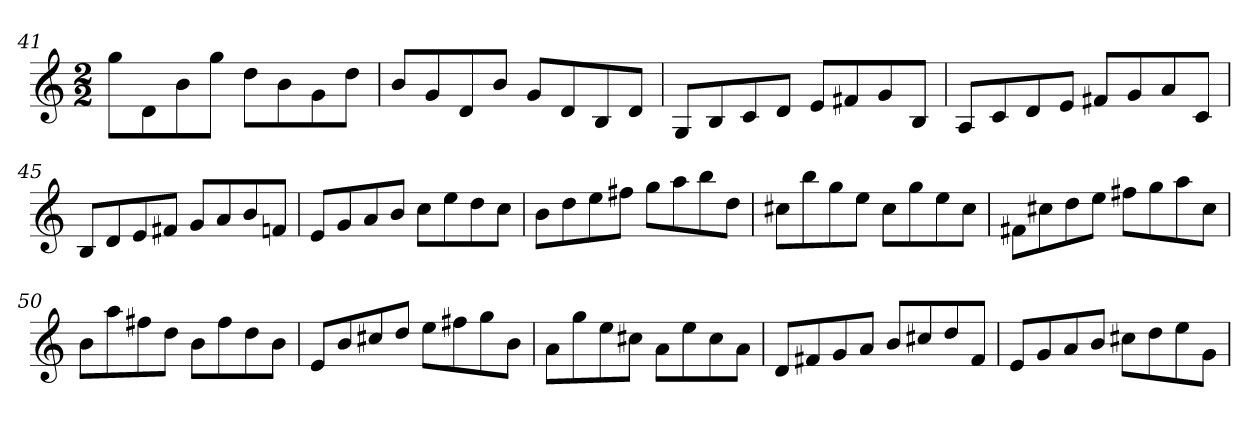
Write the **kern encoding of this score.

**kern
*part1
*staff1
*M2/2
=41
8ggL
8d
8b
8ggJ
8ddL
8b
8g
8ddJ
=42
8bL
8g
8d
8bJ
8gL
8d
8B
8dJ
=43
8GL
8B
8c
8dJ
8eL
8f#X
8g
8BJ
=44
8AL
8c
8d
8eJ
8f#XL
8g
8a
8cJ
=45
8BL
8d
8e
8f#XJ
8gL
8a
8b
8fnJ
=46
8eL
8g
8a
8bJ
8ccL
8ee
8dd
8ccJ
=47
8bL
8dd
8ee
8ff#XJ
8ggL
8aa
8bb
8ddJ
=48
8cc#XL
8bb
8gg
8eeJ
8cc#L
8gg
8ee
8cc#J
=49
8f#XL
8cc#X
8dd
8eeJ
8ff#XL
8gg
8aa
8cc#J
=50
8bL
8aa
8ff#X
8ddJ
8bL
8ff#
8dd
8bJ
=51
8eL
8b
8cc#X
8ddJ
8eeL
8ff#X
8gg
8bJ
=52
8aL
8gg
8ee
8cc#XJ
8aL
8ee
8cc#
8aJ
=53
8dL
8f#X
8g
8aJ
8bL
8cc#X
8dd
8f#J
=54
8eL
8g
8a
8bJ
8cc#XL
8dd
8ee
8gJ
=
*-
